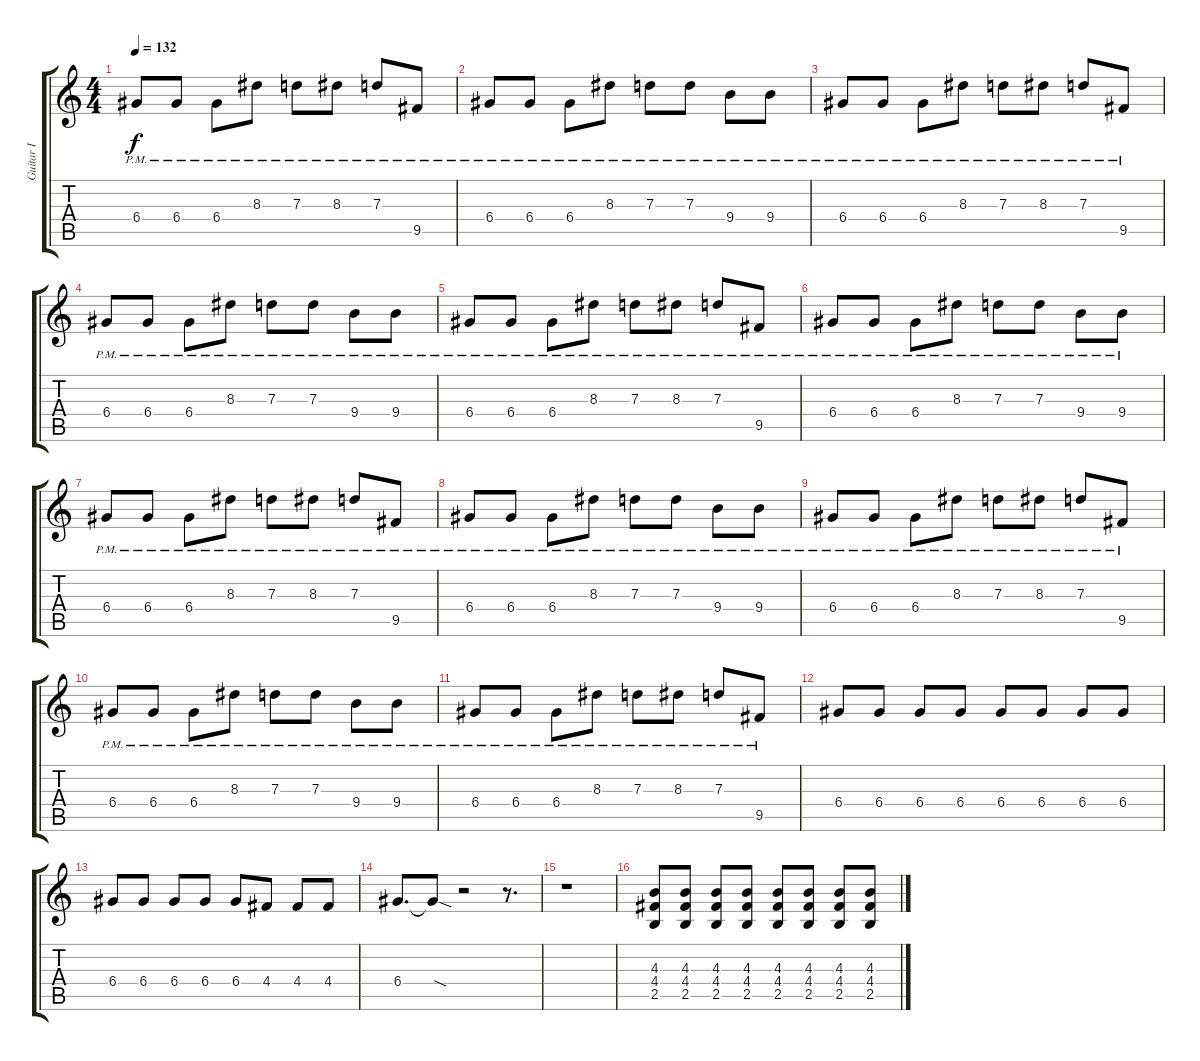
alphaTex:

\track ("Guitar I" "Guitar I") {instrument distortionguitar}
\staff {score tabs}
\tuning (E4 B3 G3 D3 A2 E2) {hide}
\ts (4 4)
\tempo 132
\clef g2
\ks c
6.4{pm}.8{dy f} 6.4{pm}.8 6.4{pm}.8 8.3{pm}.8 7.3{pm}.8 8.3{pm}.8 7.3{pm}.8 9.5{pm}.8 |
6.4{pm}.8 6.4{pm}.8 6.4{pm}.8 8.3{pm}.8 7.3{pm}.8 7.3{pm}.8 9.4{pm}.8 9.4{pm}.8 |
6.4{pm}.8 6.4{pm}.8 6.4{pm}.8 8.3{pm}.8 7.3{pm}.8 8.3{pm}.8 7.3{pm}.8 9.5{pm}.8 |
6.4{pm}.8 6.4{pm}.8 6.4{pm}.8 8.3{pm}.8 7.3{pm}.8 7.3{pm}.8 9.4{pm}.8 9.4{pm}.8 |
6.4{pm}.8 6.4{pm}.8 6.4{pm}.8 8.3{pm}.8 7.3{pm}.8 8.3{pm}.8 7.3{pm}.8 9.5{pm}.8 |
6.4{pm}.8 6.4{pm}.8 6.4{pm}.8 8.3{pm}.8 7.3{pm}.8 7.3{pm}.8 9.4{pm}.8 9.4{pm}.8 |
6.4{pm}.8 6.4{pm}.8 6.4{pm}.8 8.3{pm}.8 7.3{pm}.8 8.3{pm}.8 7.3{pm}.8 9.5{pm}.8 |
6.4{pm}.8 6.4{pm}.8 6.4{pm}.8 8.3{pm}.8 7.3{pm}.8 7.3{pm}.8 9.4{pm}.8 9.4{pm}.8 |
6.4{pm}.8 6.4{pm}.8 6.4{pm}.8 8.3{pm}.8 7.3{pm}.8 8.3{pm}.8 7.3{pm}.8 9.5{pm}.8 |
6.4{pm}.8 6.4{pm}.8 6.4{pm}.8 8.3{pm}.8 7.3{pm}.8 7.3{pm}.8 9.4{pm}.8 9.4{pm}.8 |
6.4{pm}.8 6.4{pm}.8 6.4{pm}.8 8.3{pm}.8 7.3{pm}.8 8.3{pm}.8 7.3{pm}.8 9.5{pm}.8 |
6.4.8 6.4.8 6.4.8 6.4.8 6.4.8 6.4.8 6.4.8 6.4.8 |
6.4.8 6.4.8 6.4.8 6.4.8 6.4.8 4.4.8 4.4.8 4.4.8 |
6.4.8{d} 6.4{sod t}.8 r.2 r.8{d} |
r.1 |
(4.3 4.4 2.5).8 (4.3 4.4 2.5).8 (4.3 4.4 2.5).8 (4.3 4.4 2.5).8 (4.3 4.4 2.5).8 (4.3 4.4 2.5).8 (4.3 4.4 2.5).8 (4.3 4.4 2.5).8
